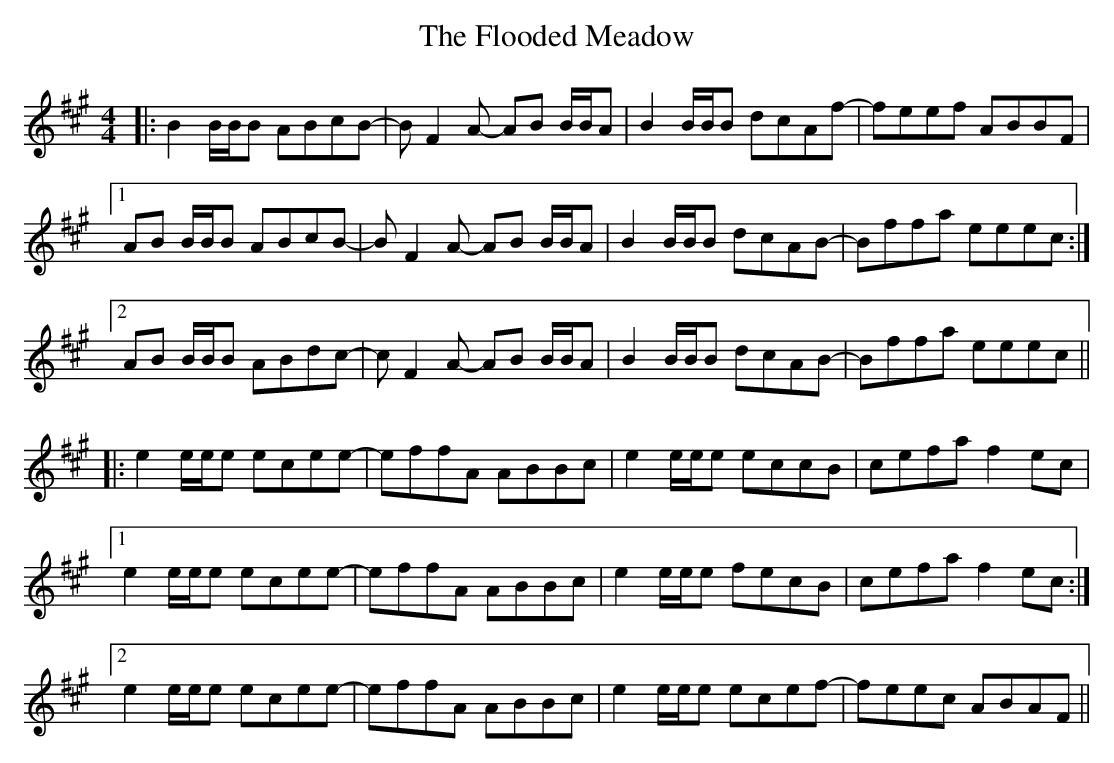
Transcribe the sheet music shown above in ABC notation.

X:1
T: The Flooded Meadow
M: 4/4
L: 1/8
K: Bdor
|:B2 B/B/B ABcB-|B F2 A- AB B/B/A|B2 B/B/B dcAf-|feef ABBF|
[1AB B/B/B ABcB-|B F2 A- AB B/B/A|B2 B/B/B dcAB-|Bffa eeec:|
[2AB B/B/B ABdc-|c F2 A- AB B/B/A|B2 B/B/B dcAB-|Bffa eeec||
|:e2 e/e/e ecee-|effA ABBc|e2 e/e/e eccB|cefa f2ec|
[1e2 e/e/e ecee-|effA ABBc|e2 e/e/e fecB|cefa f2ec:|
[2e2 e/e/e ecee-|effA ABBc|e2 e/e/e ecef-|feec ABAF||
